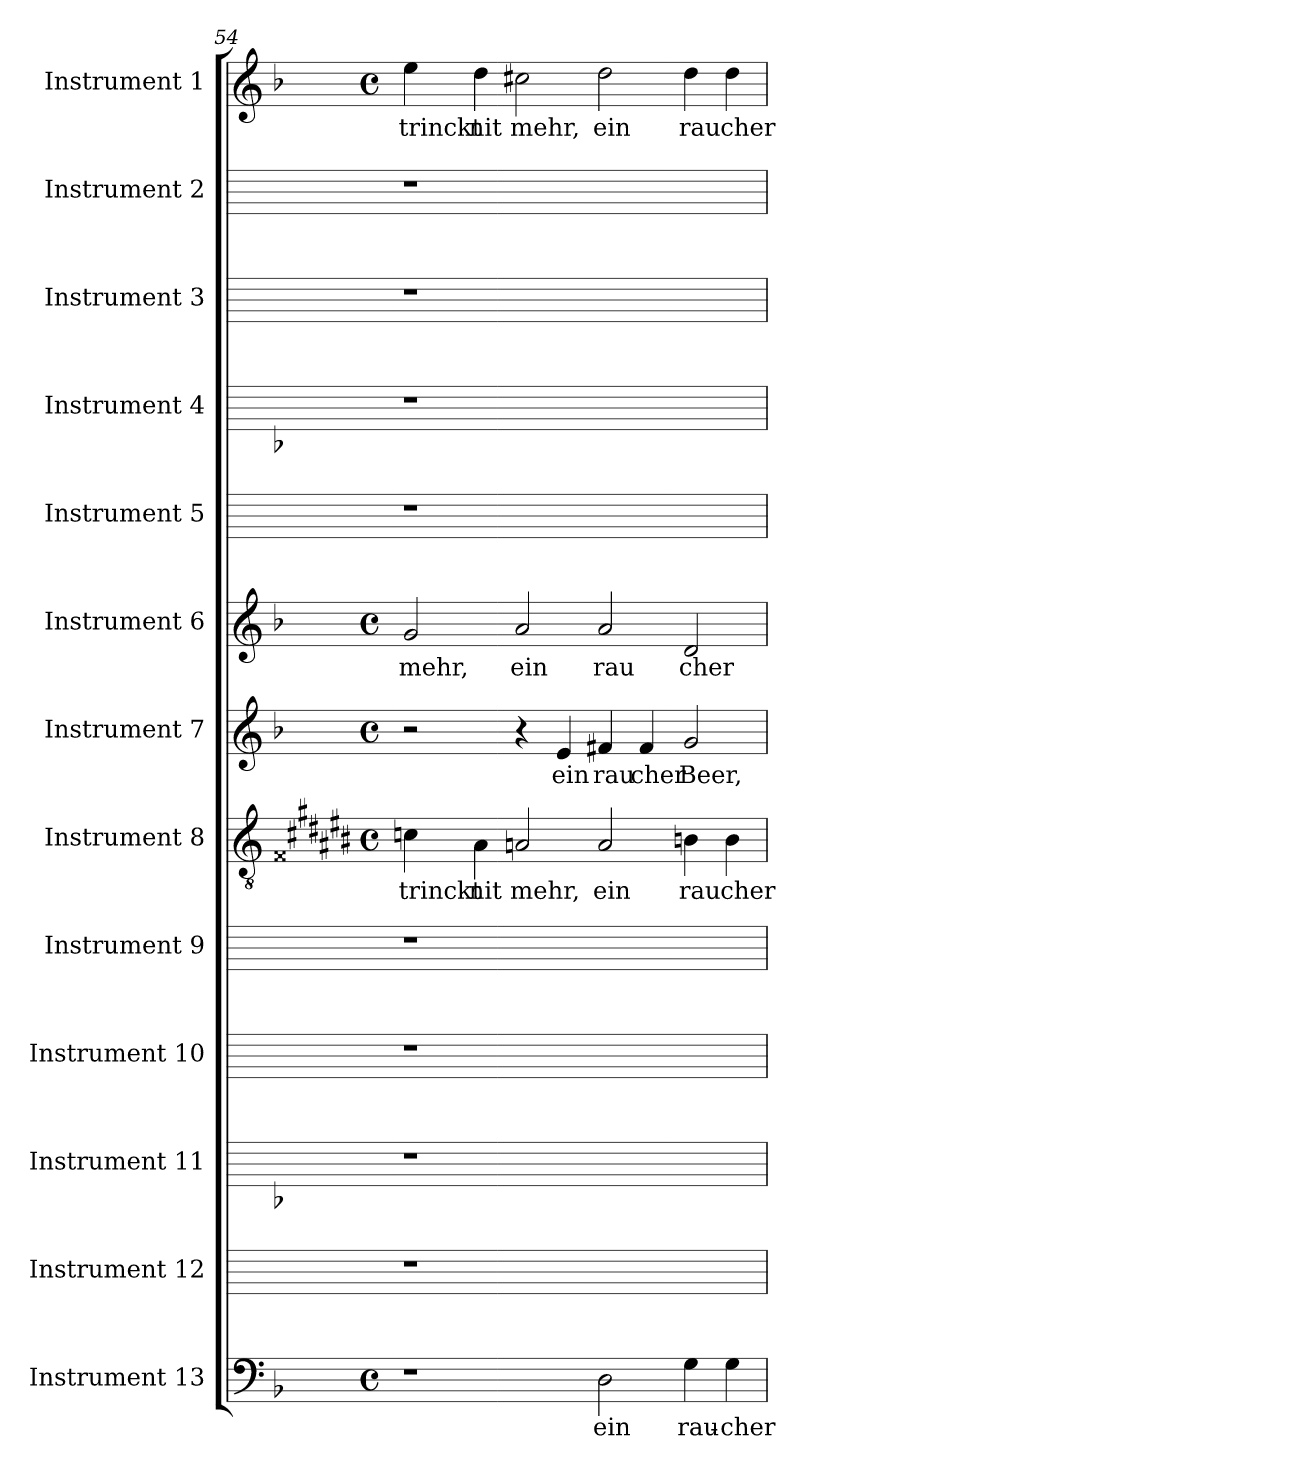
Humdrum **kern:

**kern	**text	**kern	**kern	**kern	**kern	**kern	**text	**kern	**text	**kern	**text	**kern	**kern	**kern	**kern	**kern	**text
*part13	*part13	*part12	*part11	*part10	*part9	*part8	*part8	*part7	*part7	*part6	*part6	*part5	*part4	*part3	*part2	*part1	*part1
*staff13	*staff13	*staff12	*staff11	*staff10	*staff9	*staff8	*staff8	*staff7	*staff7	*staff6	*staff6	*staff5	*staff4	*staff3	*staff2	*staff1	*staff1
*I"Instrument 13	*	*I"Instrument 12	*I"Instrument 11	*I"Instrument 10	*I"Instrument 9	*I"Instrument 8	*	*I"Instrument 7	*	*I"Instrument 6	*	*I"Instrument 5	*I"Instrument 4	*I"Instrument 3	*I"Instrument 2	*I"Instrument 1	*
*clefF4	*	*	*	*	*	*clefGv2	*	*clefG2	*	*clefG2	*	*	*	*	*	*clefG2	*
*ITrd-3c-5	*	*ITrd-2c-3	*ITrd1c2	*ITrd-2c-3	*ITrd-2c-3	*ITrd-2c-3	*	*ITrd-3c-5	*	*	*	*ITrd-2c-3	*ITrd1c2	*ITrd-2c-3	*ITrd-2c-3	*ITrd1c2	*
*k[b-e-]	*	*	*k[b-e-a-]	*	*	*k[f##c#g#d#a#e#b#]	*	*k[b-e-]	*	*k[b-]	*	*	*k[b-e-a-]	*	*	*k[b-e-a-]	*
*B-:	*	*	*E-:	*	*	*G#:	*	*B-:	*	*F:	*	*	*E-:	*	*	*E-:	*
*M4/4	*	*	*	*	*	*M4/4	*	*M4/4	*	*M4/4	*	*	*	*	*	*M4/4	*
*met(c)	*	*	*	*	*	*met(c)	*	*met(c)	*	*met(c)	*	*	*	*	*	*met(c)	*
=54	=54	=54	=54	=54	=54	=54	=54	=54	=54	=54	=54	=54	=54	=54	=54	=54	=54
!	!	!	!	!	!	!	!LO:LY:b:cj	!	!	!	!LO:LY:b:cj	!	!	!	!	!	!LO:LY:b:cj
1r	.	1r	1r	1r	1r	4e-\	trinckt	2r	.	2g/	mehr,	1r	1r	1r	1r	4dd\	trinckt
!	!	!	!	!	!	!	!LO:LY:b:cj	!	!	!	!	!	!	!	!	!	!LO:LY:b:cj
.	.	.	.	.	.	4c#\	nit	.	.	.	.	.	.	.	.	4cc\	nit
!	!	!	!	!	!	!	!LO:LY:b:cj	!	!	!	!LO:LY:b:cj	!	!	!	!	!	!LO:LY:b:cj
.	.	.	.	.	.	2c/	mehr,	4r	.	2a/	ein	.	.	.	.	2bn\	mehr,
!	!	!	!	!	!	!	!	!	!LO:LY:b:cj	!	!	!	!	!	!	!	!
.	.	.	.	.	.	.	.	4a/	ein	.	.	.	.	.	.	.	.
!	!LO:LY:b:cj	!	!	!	!	!	!LO:LY:b:cj	!	!LO:LY:b:cj	!	!LO:LY:b:cj	!	!	!	!	!	!LO:LY:b:cj
2G\	ein	1ryy	1ryy	1ryy	1ryy	2c/	ein	4bn/	rau	2a/	rau	1ryy	1ryy	1ryy	1ryy	2cc\	ein
!	!	!	!	!	!	!	!	!	!LO:LY:b:cj	!	!	!	!	!	!	!	!
.	.	.	.	.	.	.	.	4b/	cher	.	.	.	.	.	.	.	.
!	!LO:LY:b:cj	!	!	!	!	!	!LO:LY:b:cj	!	!LO:LY:b:cj	!	!LO:LY:b:cj	!	!	!	!	!	!LO:LY:b:cj
4c\	rau-	.	.	.	.	4dn\	rau	2cc/	Beer,	2d/	cher	.	.	.	.	4cc\	rau
!	!LO:LY:b:cj	!	!	!	!	!	!LO:LY:b:cj	!	!	!	!	!	!	!	!	!	!LO:LY:b:cj
4c\	-cher	.	.	.	.	4d\	cher	.	.	.	.	.	.	.	.	4cc\	cher
=	=	=	=	=	=	=	=	=	=	=	=	=	=	=	=	=	=
*-	*-	*-	*-	*-	*-	*-	*-	*-	*-	*-	*-	*-	*-	*-	*-	*-	*-
